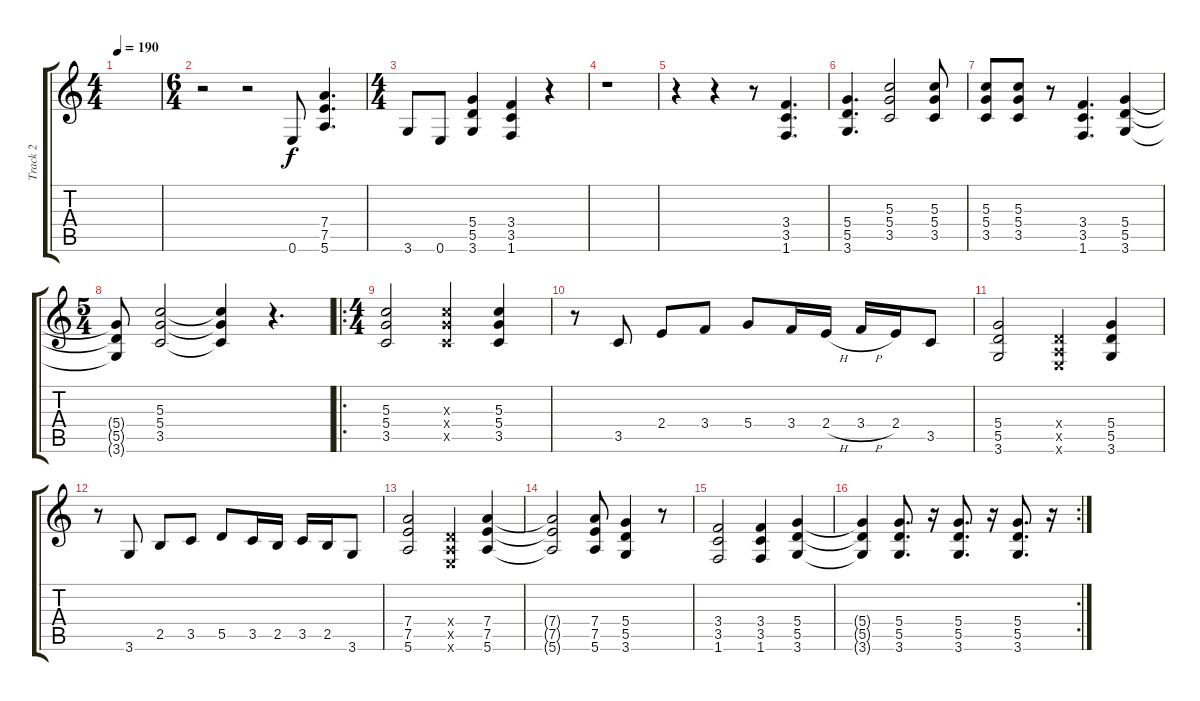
\track ("Track 2" "Track 2") {instrument overdrivenguitar}
\staff {score tabs}
\tuning (E4 B3 G3 D3 A2 E2) {hide}
\ts (4 4)
\tempo 190
\clef g2
\ks c
|
\ts (6 4)
r.2 r.2 0.6.8 (7.4 7.5 5.6).4{d} |
\ts (4 4)
3.6.8 0.6.8 (5.4 5.5 3.6).4 (3.4 3.5 1.6).4 r.4 |
r.1 |
r.4 r.4 r.8 (3.4 3.5 1.6).4{d} |
(5.4 5.5 3.6).4{d} (5.3 5.4 3.5).2 (5.3 5.4 3.5).8 |
(5.3 5.4 3.5).8 (5.3 5.4 3.5).8 r.8 (3.4 3.5 1.6).4{d} (5.4 5.5 3.6).4 |
\ts (5 4)
(5.4{t} 5.5{t} 3.6{t}).8 (5.3 5.4 3.5).2 (5.3{t} 5.4{t} 3.5{t}).4 r.4{d} |
\ro
\ts (4 4)
(5.3 5.4 3.5).2 (5.3{x} 5.4{x} 3.5{x}).4 (5.3 5.4 3.5).4 |
r.8 3.5.8 2.4.8 3.4.8 5.4.8 3.4.16 2.4{h}.16 3.4{h}.16 2.4.16 3.5.8 |
(5.4 5.5 3.6).2 (0.4{x} 0.5{x} 0.6{x}).4 (5.4 5.5 3.6).4 |
r.8 3.6.8 2.5.8 3.5.8 5.5.8 3.5.16 2.5.16 3.5.16 2.5.16 3.6.8 |
(7.4 7.5 5.6).2 (0.4{x} 0.5{x} 0.6{x}).4 (7.4 7.5 5.6).4 |
(7.4{t} 7.5{t} 5.6{t}).2 (7.4 7.5 5.6).8 (5.4 5.5 3.6).4 r.8 |
(3.4 3.5 1.6).2 (3.4 3.5 1.6).4 (5.4 5.5 3.6).4 |
\rc 2
(5.4{t} 5.5{t} 3.6{t}).4 (5.4 5.5 3.6).8{d} r.16 (5.4 5.5 3.6).8{d} r.16 (5.4 5.5 3.6).8{d} r.16
